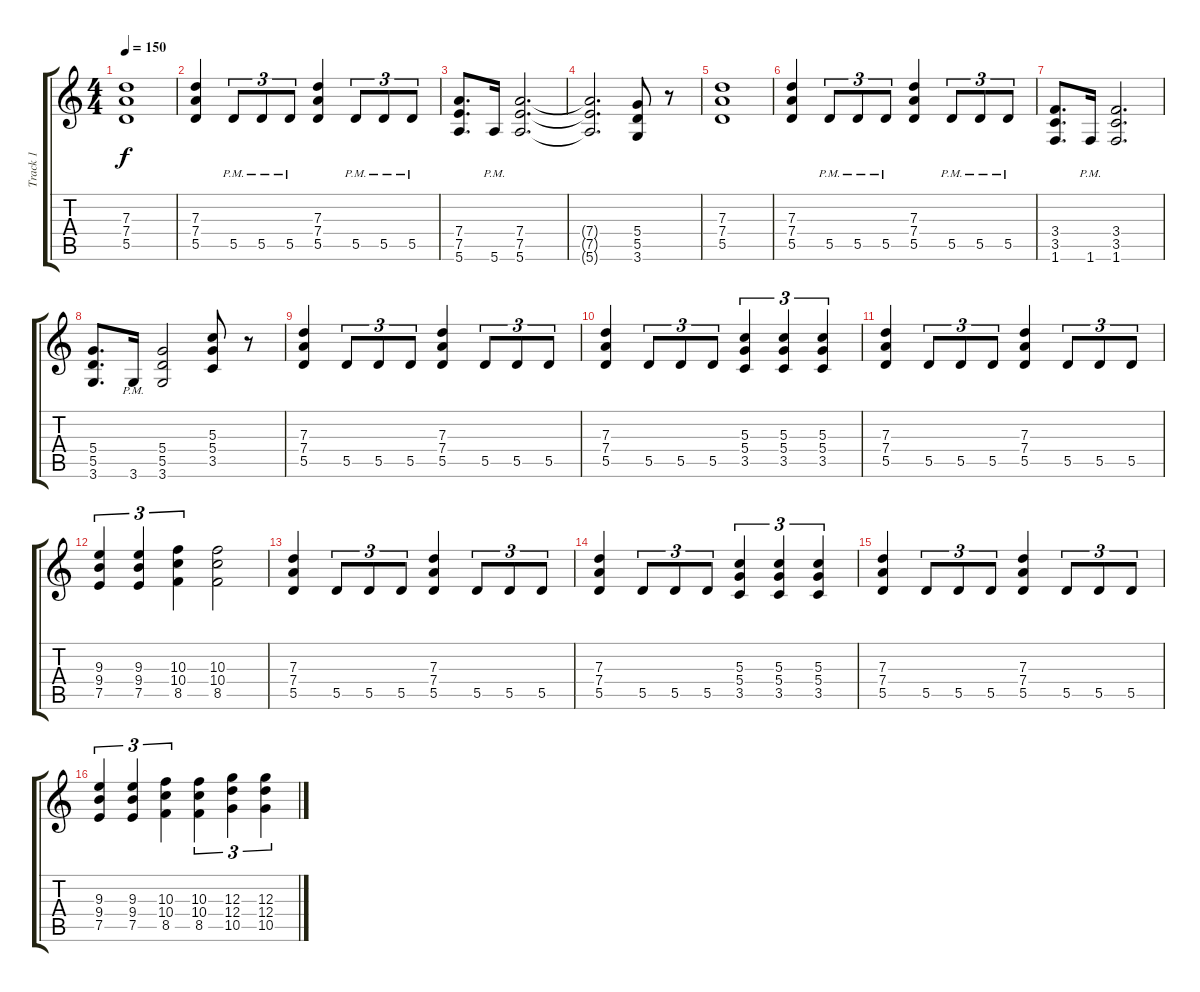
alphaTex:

\track ("Track 1" "Track 1") {instrument distortionguitar}
\staff {score tabs}
\tuning (E4 B3 G3 D3 A2 E2) {hide}
\ts (4 4)
\tempo 150
\clef g2
\ks c
(7.3 7.4 5.5).1{dy f} |
(7.3 7.4 5.5).4 5.5{pm}.8{tu (3 2)} 5.5{pm}.8{tu (3 2)} 5.5{pm}.8{tu (3 2)} (7.3 7.4 5.5).4 5.5{pm}.8{tu (3 2)} 5.5{pm}.8{tu (3 2)} 5.5{pm}.8{tu (3 2)} |
(7.4 7.5 5.6).8{d} 5.6{pm}.16 (7.4 7.5 5.6).2{d} |
(7.4{t} 7.5{t} 5.6{t}).2{d} (5.4 5.5 3.6).8 r.8 |
(7.3 7.4 5.5).1 |
(7.3 7.4 5.5).4 5.5{pm}.8{tu (3 2)} 5.5{pm}.8{tu (3 2)} 5.5{pm}.8{tu (3 2)} (7.3 7.4 5.5).4 5.5{pm}.8{tu (3 2)} 5.5{pm}.8{tu (3 2)} 5.5{pm}.8{tu (3 2)} |
(3.4 3.5 1.6).8{d} 1.6{pm}.16 (3.4 3.5 1.6).2{d} |
(5.4 5.5 3.6).8{d} 3.6{pm}.16 (5.4 5.5 3.6).2 (5.3 5.4 3.5).8 r.8 |
(7.3 7.4 5.5).4 5.5.8{tu (3 2)} 5.5.8{tu (3 2)} 5.5.8{tu (3 2)} (7.3 7.4 5.5).4 5.5.8{tu (3 2)} 5.5.8{tu (3 2)} 5.5.8{tu (3 2)} |
(7.3 7.4 5.5).4 5.5.8{tu (3 2)} 5.5.8{tu (3 2)} 5.5.8{tu (3 2)} (5.3 5.4 3.5).4{tu (3 2)} (5.3 5.4 3.5).4{tu (3 2)} (5.3 5.4 3.5).4{tu (3 2)} |
(7.3 7.4 5.5).4 5.5.8{tu (3 2)} 5.5.8{tu (3 2)} 5.5.8{tu (3 2)} (7.3 7.4 5.5).4 5.5.8{tu (3 2)} 5.5.8{tu (3 2)} 5.5.8{tu (3 2)} |
(9.3 9.4 7.5).4{tu (3 2)} (9.3 9.4 7.5).4{tu (3 2)} (10.3 10.4 8.5).4{tu (3 2)} (10.3 10.4 8.5).2 |
(7.3 7.4 5.5).4 5.5.8{tu (3 2)} 5.5.8{tu (3 2)} 5.5.8{tu (3 2)} (7.3 7.4 5.5).4 5.5.8{tu (3 2)} 5.5.8{tu (3 2)} 5.5.8{tu (3 2)} |
(7.3 7.4 5.5).4 5.5.8{tu (3 2)} 5.5.8{tu (3 2)} 5.5.8{tu (3 2)} (5.3 5.4 3.5).4{tu (3 2)} (5.3 5.4 3.5).4{tu (3 2)} (5.3 5.4 3.5).4{tu (3 2)} |
(7.3 7.4 5.5).4 5.5.8{tu (3 2)} 5.5.8{tu (3 2)} 5.5.8{tu (3 2)} (7.3 7.4 5.5).4 5.5.8{tu (3 2)} 5.5.8{tu (3 2)} 5.5.8{tu (3 2)} |
(9.3 9.4 7.5).4{tu (3 2)} (9.3 9.4 7.5).4{tu (3 2)} (10.3 10.4 8.5).4{tu (3 2)} (10.3 10.4 8.5).4{tu (3 2)} (12.3 12.4 10.5).4{tu (3 2)} (12.3 12.4 10.5).4{tu (3 2)}
